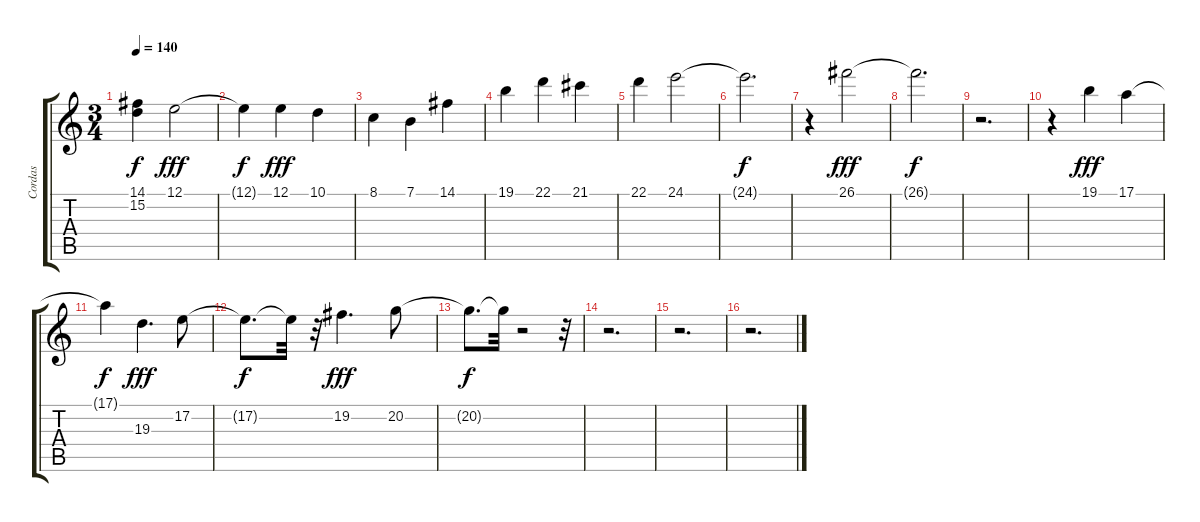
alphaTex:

\track ("Cordas" "Cordas") {instrument stringensemble2}
\staff {score tabs}
\tuning (E4 B3 G3 D3 A2 E2) {hide}
\ts (3 4)
\tempo 140
\clef g2
\ks c
(14.1{t} 15.2{t}).4{dy f} 12.1.2{dy fff} |
12.1{t}.4{dy f} 12.1.4{dy fff} 10.1.4 |
8.1.4 7.1.4 14.1.4 |
19.1.4 22.1.4 21.1.4 |
22.1.4 24.1.2 |
24.1{t}.2{d dy f} |
r.4 26.1.2{dy fff} |
26.1{t}.2{d dy f} |
r.2{d} |
r.4 19.1.4{dy fff} 17.1.4 |
17.1{t}.4{dy f} 19.3.4{d dy fff} 17.2.8 |
17.2{t}.8{d dy f} 17.2{t}.32 r.32 19.2.4{d dy fff} 20.2.8 |
20.2{t}.8{d dy f} 20.2{t}.32 r.2 r.32 |
r.2{d} |
r.2{d} |
r.2{d}
